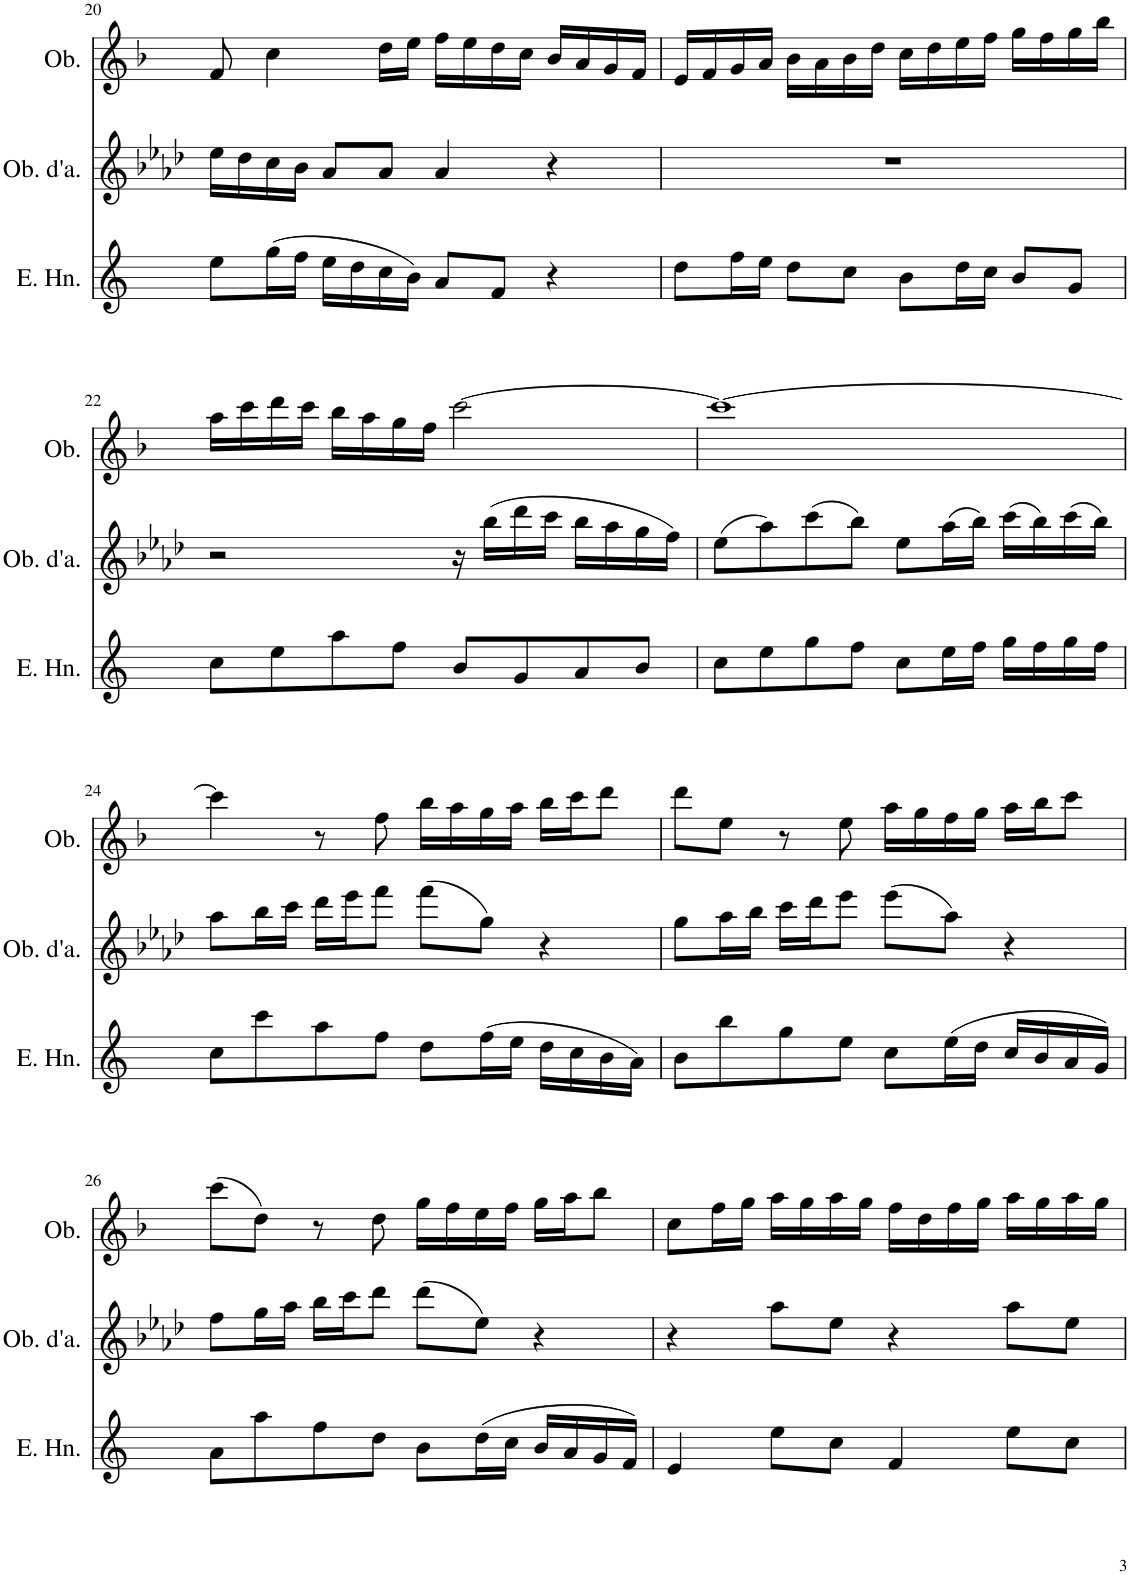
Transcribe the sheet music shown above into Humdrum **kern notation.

**kern	**kern	**kern
*part3	*part2	*part1
*staff3	*staff2	*staff1
*I"English Horn	*I"Oboe d'amore	*I"Oboe
*I'E. Hn.	*I'Ob. d'a.	*I'Ob.
!!LO:PB:g=z
*clefG2	*clefG2	*clefG2
*Trd4c7	*Trd2c3	*
*k[]	*k[b-e-a-d-]	*k[b-]
*M4/4	*M4/4	*M4/4
*met(c)	*met(c)	*met(c)
=20	=20	=20
8ee\L	16ee-\LL	8f/
.	16dd-\	.
(16gg\L	16cc\	4cc\
16ff\JJ	16b-\JJ	.
16ee\LL	8a-/L	.
16dd\	.	.
16cc\	8a-/J	16dd\LL
16b\JJ)	.	16ee\JJ
8a/L	4a-/	16ff\LL
.	.	16ee\
8f/J	.	16dd\
.	.	16cc\JJ
4r	4r	16b-/LL
.	.	16a/
.	.	16g/
.	.	16f/JJ
=21	=21	=21
8dd\L	1r	16e/LL
.	.	16f/
16ff\L	.	16g/
16ee\JJ	.	16a/JJ
8dd\L	.	16b-\LL
.	.	16a\
8cc\J	.	16b-\
.	.	16dd\JJ
8b\L	.	16cc\LL
.	.	16dd\
16dd\L	.	16ee\
16cc\JJ	.	16ff\JJ
8b/L	.	16gg\LL
.	.	16ff\
8g/J	.	16gg\
.	.	16bb-\JJ
!!LO:LB:g=z
=22	=22	=22
8cc\L	2r	16aa\LL
.	.	16ccc\
8ee\	.	16ddd\
.	.	16ccc\JJ
8aa\	.	16bb-\LL
.	.	16aa\
8ff\J	.	16gg\
.	.	16ff\JJ
8b/L	16r	[2ccc\
.	(16bb-\LL	.
8g/	16ddd-\	.
.	16ccc\JJ	.
8a/	16bb-\LL	.
.	16aa-\	.
8b/J	16gg\	.
.	16ff\JJ)	.
=23	=23	=23
8cc\L	(8ee-\L	1ccc_
8ee\	8aa-\)	.
8gg\	(8ccc\	.
8ff\J	8bb-\J)	.
8cc\L	8ee-\L	.
16ee\L	(16aa-\L	.
16ff\JJ	16bb-\JJ)	.
16gg\LL	(16ccc\LL	.
16ff\	16bb-\)	.
16gg\	(16ccc\	.
16ff\JJ	16bb-\JJ)	.
!!LO:LB:g=z
=24	=24	=24
8cc\L	8aa-\L	4ccc\]
8ccc\	16bb-\L	.
.	16ccc\JJ	.
8aa\	16ddd-\LL	8r
.	16eee-\J	.
8ff\J	8fff\J	8ff\
8dd\L	(8fff\L	16bb-\LL
.	.	16aa\
(16ff\L	8gg\J)	16gg\
16ee\JJ	.	16aa\JJ
16dd\LL	4r	16bb-\LL
16cc\	.	16ccc\J
16b\	.	8ddd\J
16a\JJ)	.	.
=25	=25	=25
8b\L	8gg\L	8ddd\L
8bb\	16aa-\L	8ee\J
.	16bb-\JJ	.
8gg\	16ccc\LL	8r
.	16ddd-\J	.
8ee\J	8eee-\J	8ee\
8cc\L	(8eee-\L	16aa\LL
.	.	16gg\
(16ee\L	8aa-\J)	16ff\
16dd\JJ	.	16gg\JJ
16cc/LL	4r	16aa\LL
16b/	.	16bb-\J
16a/	.	8ccc\J
16g/JJ)	.	.
!!LO:LB:g=z
=26	=26	=26
8a\L	8ff\L	(8ccc\L
8aa\	16gg\L	8dd\J)
.	16aa-\JJ	.
8ff\	16bb-\LL	8r
.	16ccc\J	.
8dd\J	8ddd-\J	8dd\
8b\L	(8ddd-\L	16gg\LL
.	.	16ff\
(16dd\L	8ee-\J)	16ee\
16cc\JJ	.	16ff\JJ
16b/LL	4r	16gg\LL
16a/	.	16aa\J
16g/	.	8bb-\J
16f/JJ)	.	.
=27	=27	=27
4e/	4r	8cc\L
.	.	16ff\L
.	.	16gg\JJ
8ee\L	8aa-\L	16aa\LL
.	.	16gg\
8cc\J	8ee-\J	16aa\
.	.	16gg\JJ
4f/	4r	16ff\LL
.	.	16dd\
.	.	16ff\
.	.	16gg\JJ
8ee\L	8aa-\L	16aa\LL
.	.	16gg\
8cc\J	8ee-\J	16aa\
.	.	16gg\JJ
=	=	=
*-	*-	*-
